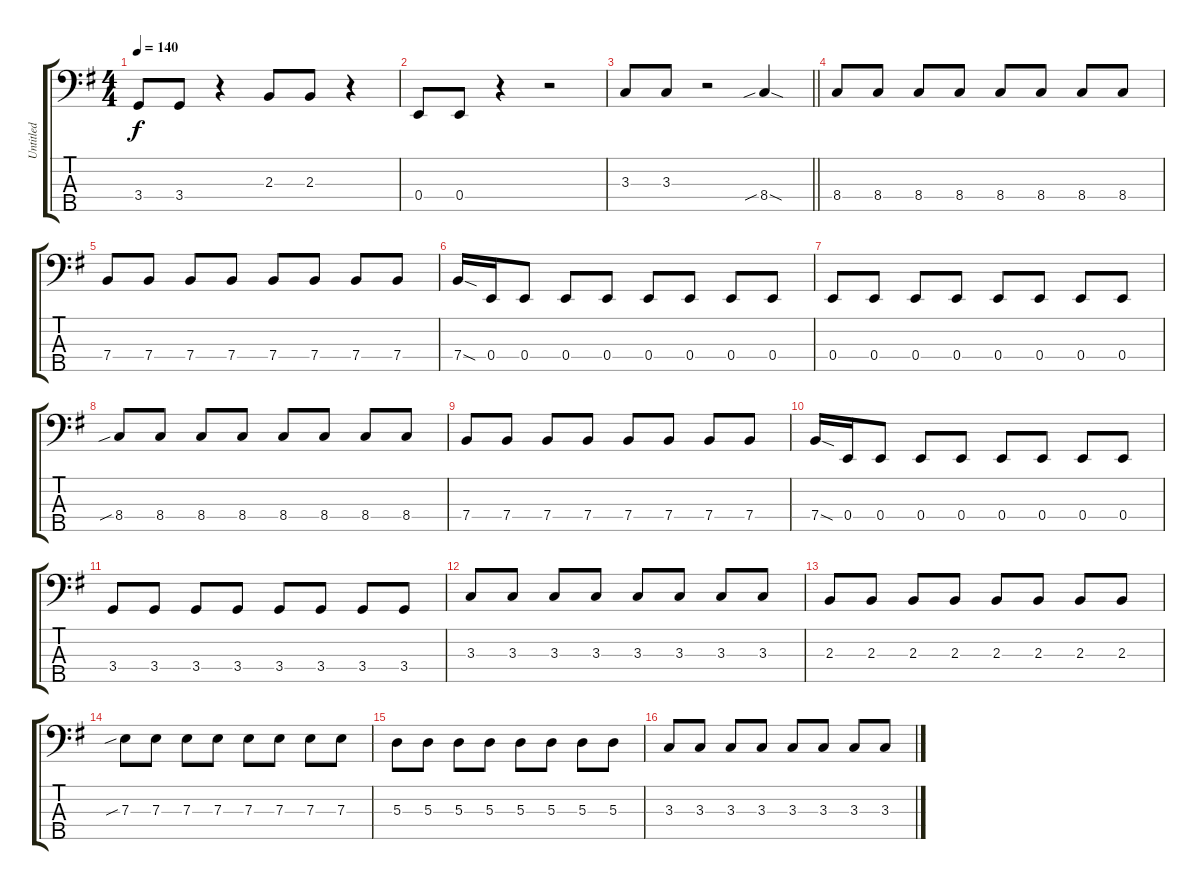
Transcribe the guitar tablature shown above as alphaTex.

\track ("Untitled" "Untitled") {instrument electricbassfinger}
\staff {score tabs}
\tuning (G2 D2 A1 E1 B0) {hide}
\ts (4 4)
\tempo 140
\clef f4
\ks g
3.4.8{dy f instrument electricbassfinger} 3.4.8 r.4 2.3.8 2.3.8 r.4 |
0.4.8 0.4.8 r.4 r.2 |
\barLineRight lightlight
3.3.8 3.3.8 r.2 8.4{sib sod}.4 |
8.4.8 8.4.8 8.4.8 8.4.8 8.4.8 8.4.8 8.4.8 8.4.8 |
7.4.8 7.4.8 7.4.8 7.4.8 7.4.8 7.4.8 7.4.8 7.4.8 |
7.4{sod}.16 0.4.16 0.4.8 0.4.8 0.4.8 0.4.8 0.4.8 0.4.8 0.4.8 |
0.4.8 0.4.8 0.4.8 0.4.8 0.4.8 0.4.8 0.4.8 0.4.8 |
8.4{sib}.8 8.4.8 8.4.8 8.4.8 8.4.8 8.4.8 8.4.8 8.4.8 |
7.4.8 7.4.8 7.4.8 7.4.8 7.4.8 7.4.8 7.4.8 7.4.8 |
7.4{sod}.16 0.4.16 0.4.8 0.4.8 0.4.8 0.4.8 0.4.8 0.4.8 0.4.8 |
3.4.8 3.4.8 3.4.8 3.4.8 3.4.8 3.4.8 3.4.8 3.4.8 |
3.3.8 3.3.8 3.3.8 3.3.8 3.3.8 3.3.8 3.3.8 3.3.8 |
2.3.8 2.3.8 2.3.8 2.3.8 2.3.8 2.3.8 2.3.8 2.3.8 |
7.3{sib}.8 7.3.8 7.3.8 7.3.8 7.3.8 7.3.8 7.3.8 7.3.8 |
5.3.8 5.3.8 5.3.8 5.3.8 5.3.8 5.3.8 5.3.8 5.3.8 |
3.3.8 3.3.8 3.3.8 3.3.8 3.3.8 3.3.8 3.3.8 3.3.8
